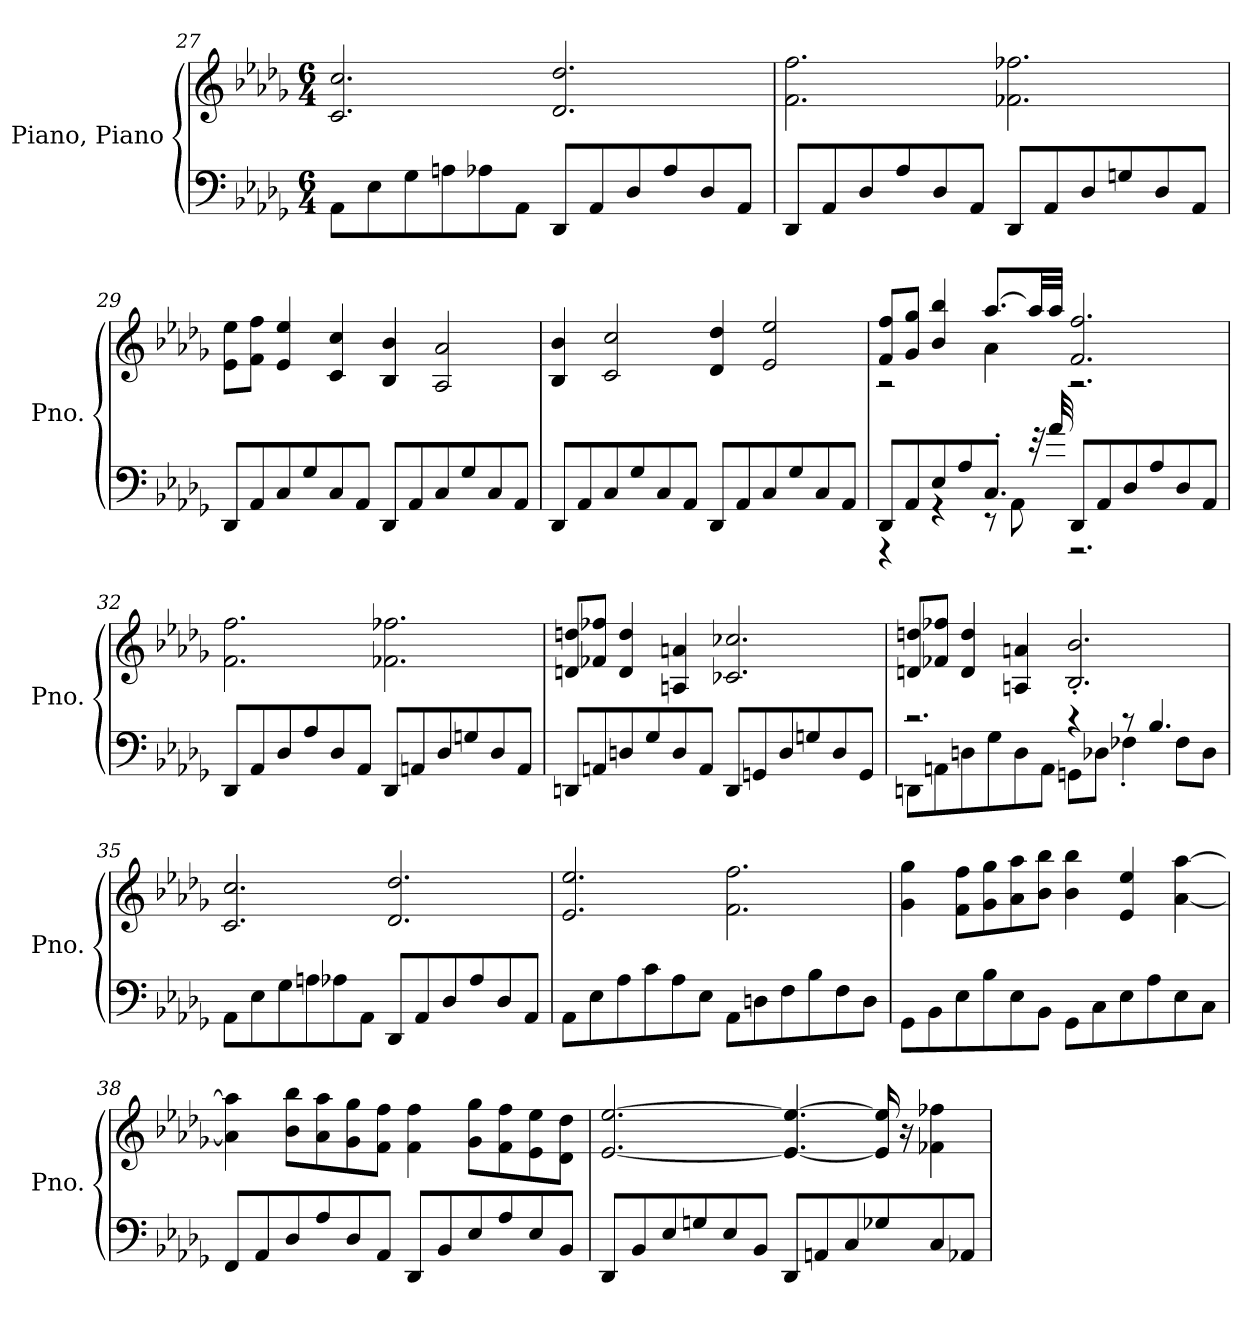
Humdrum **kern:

**kern	**kern
*part1	*part1
*staff2	*staff1
*I"Piano, Piano	*
*I'Pno.	*
*clefF4	*clefG2
*k[b-e-a-d-g-]	*k[b-e-a-d-g-]
*M6/4	*M6/4
=27	=27
8AA-\L	2.c/ 2.cc/
8E-\	.
8G-\	.
8An\	.
8A-X\	.
8AA-\J	.
8DD-/L	2.d-/ 2.dd-/
8AA-/	.
8D-/	.
8A-/	.
8D-/	.
8AA-/J	.
=28	=28
8DD-/L	2.f\ 2.ff\
8AA-/	.
8D-/	.
8A-/	.
8D-/	.
8AA-/J	.
8DD-/L	2.f-X\ 2.ff-X\
8AA-/	.
8D-/	.
8Gn/	.
8D-/	.
8AA-/J	.
!!LO:LB:g=z
=29	=29
8DD-/L	8e-\ 8ee-\L
8AA-/	8f\ 8ff\J
8C/	4e-/ 4ee-/
8G-/	.
8C/	4c/ 4cc/
8AA-/J	.
8DD-/L	4B-/ 4b-/
8AA-/	.
8C/	2A-/ 2a-/
8G-/	.
8C/	.
8AA-/J	.
=30	=30
8DD-/L	4B-/ 4b-/
8AA-/	.
8C/	2c/ 2cc/
8G-/	.
8C/	.
8AA-/J	.
8DD-/L	4d-/ 4dd-/
8AA-/	.
8C/	2e-/ 2ee-/
8G-/	.
8C/	.
8AA-/J	.
=31	=31
*^	*^
8DD-/L	4r	8f/ 8ff/L	2r
8AA-/	.	8g-/ 8gg-/J	.
8E-/	4r	4b-/ 4bb-/	.
8A-/	.	.	.
8.C'/J	8r	[8.aa-/L	4a-\
.	8AA-\	.	.
32r	.	32aa-/LL]	.
32a-/	.	32aa-/JJJ	.
8DD-/L	2.r	2.f/ 2.ff/	2.r
8AA-/	.	.	.
8D-/	.	.	.
8A-/	.	.	.
8D-/	.	.	.
8AA-/J	.	.	.
*v	*v	*	*
*	*v	*v
!!LO:LB:g=z
=32	=32
8DD-/L	2.f\ 2.ff\
8AA-/	.
8D-/	.
8A-/	.
8D-/	.
8AA-/J	.
8DD-/L	2.f-X\ 2.ff-X\
8AAn/	.
8D-/	.
8Gn/	.
8D-/	.
8AA/J	.
=33	=33
8DDn/L	8dn/ 8ddn/L
8AAn/	8f-X/ 8ff-X/J
8Dn/	4d/ 4dd/
8G-/	.
8D/	4An/ 4an/
8AA/J	.
8DD/L	2.c-X/ 2.cc-X/
8GGn/	.
8D/	.
8Gn/	.
8D/	.
8GG/J	.
!!LO:LB:g=z
=34	=34
*^	*
2.r	8DDn\L	8dn/ 8ddn/L
.	8AAn\	8f-X/ 8ff-X/J
.	8Dn\	4d/ 4dd/
.	8G-\	.
.	8D\	4An/ 4an/
.	8AA\J	.
4r	8GGn\L	2.B-/' 2.b-/'
.	8D-X\J	.
8r	4F-X'\	.
4.B-/	.	.
.	8F-\L	.
.	8D-\J	.
*v	*v	*
=35	=35
8AA-\L	2.c/ 2.cc/
8E-\	.
8G-\	.
8An\	.
8A-X\	.
8AA-\J	.
8DD-/L	2.d-/ 2.dd-/
8AA-/	.
8D-/	.
8A-/	.
8D-/	.
8AA-/J	.
=36	=36
8AA-\L	2.e-/ 2.ee-/
8E-\	.
8A-\	.
8c\	.
8A-\	.
8E-\J	.
8AA-\L	2.f\ 2.ff\
8Dn\	.
8F\	.
8B-\	.
8F\	.
8D\J	.
!!LO:PB:g=z
=37	=37
8GG-\L	4g-\ 4gg-\
8BB-\	.
8E-\	8f\ 8ff\L
8B-\	8g-\ 8gg-\
8E-\	8a-\ 8aa-\
8BB-\J	8b-\ 8bb-\J
8GG-\L	4b-\ 4bb-\
8C\	.
8E-\	4e-/ 4ee-/
8A-\	.
8E-\	[4a-\ [4aa-\
8C\J	.
=38	=38
8FF/L	4a-\] 4aa-\]
8AA-/	.
8D-/	8b-\ 8bb-\L
8A-/	8a-\ 8aa-\
8D-/	8g-\ 8gg-\
8AA-/J	8f\ 8ff\J
8DD-/L	4f\ 4ff\
8BB-/	.
8E-/	8g-\ 8gg-\L
8A-/	8f\ 8ff\
8E-/	8e-\ 8ee-\
8BB-/J	8d-\ 8dd-\J
=39	=39
8DD-/L	[2.e-/ [2.ee-/
8BB-/	.
8E-/	.
8Gn/	.
8E-/	.
8BB-/J	.
8DD-/L	4.e-/_ 4.ee-/_
8AAn/	.
8C/	.
8G-X/	16e-/] 16ee-/]
.	16r
8C/	4f-X\ 4ff-X\
8AA-X/J	.
=	=
*-	*-
